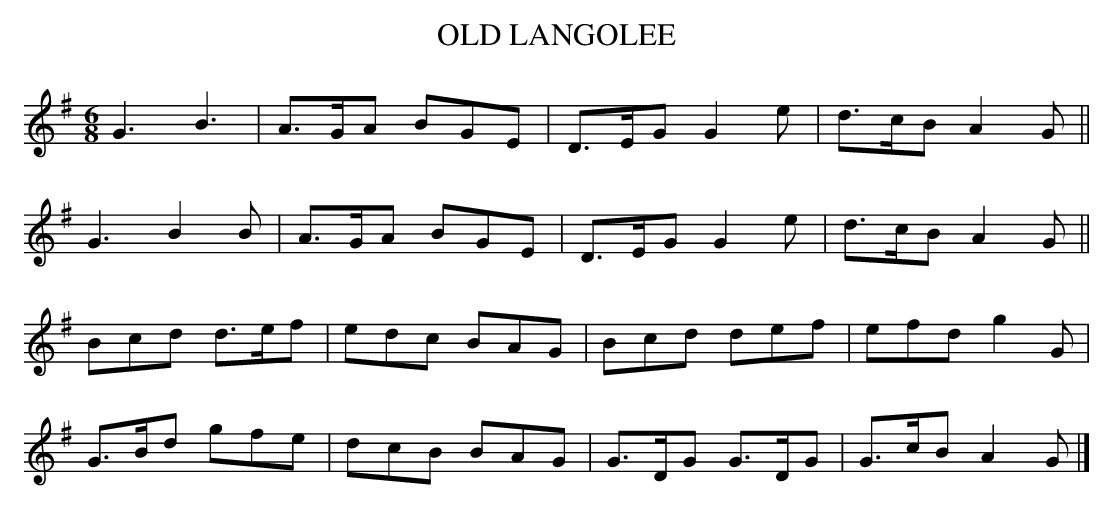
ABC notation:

X:1
T:OLD LANGOLEE
Y:"playfully"
M:6/8
L:1/8
K:Ador
G3B3|A>GA BGE|D>EG G2e|d>cB A2G||
G3B2B|A>GA BGE|D>EG G2e|d>cB A2G||
Bcd d>ef|edc BAG|Bcd def|efd g2G|
G>Bd gfe|dcB BAG|G>DG G>DG|G>cB A2G|]
